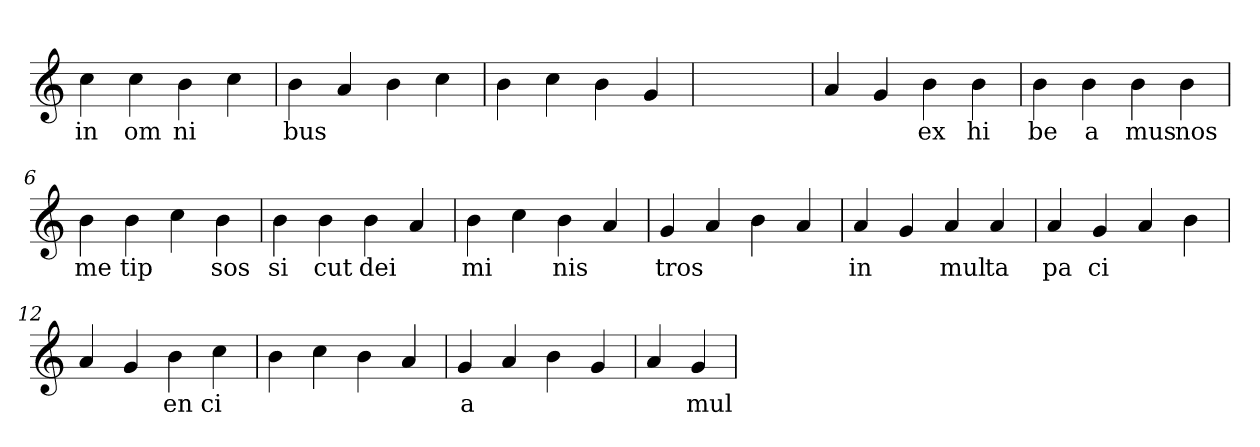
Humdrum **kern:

**kern	**text
*part1	*part1
*staff1	*staff1
*clefG2	*
=1	=1
4cc	in
4cc	om
4b	ni
4cc	.
=2	=2
4b	bus
4a	.
4b	.
4cc	.
=3	=3
4b	.
4cc	.
4b	.
4g	.
=4	=4
1ryy	.
=4	=4
4a	.
4g	.
4b	ex
4b	hi
=5	=5
4b	be
4b	a
4b	mus
4b	nos
=6	=6
4b	me
4b	tip
4cc	.
4b	sos
=7	=7
4b	si
4b	cut
4b	dei
4a	.
=8	=8
4b	mi
4cc	.
4b	nis
4a	.
=9	=9
4g	tros
4a	.
4b	.
4a	.
=10	=10
4a	in
4g	.
4a	mul
4a	ta
=11	=11
4a	pa
4g	ci
4a	.
4b	.
=12	=12
4a	.
4g	.
4b	en
4cc	ci
=13	=13
4b	.
4cc	.
4b	.
4a	.
=14	=14
4g	a
4a	.
4b	.
4g	.
=15	=15
4a	.
4g	mul
=	=
*-	*-
